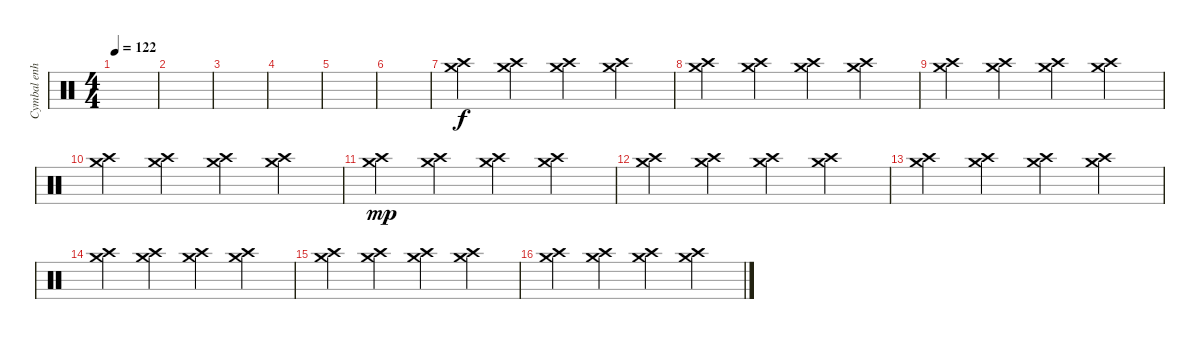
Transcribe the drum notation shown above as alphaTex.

\track ("Cymbal enhancement" "Cymbal enh") {instrument percussion}
\staff {score}
\articulation defaults
\ts (4 4)
\tempo 122
\clef neutral
\ks c
|
|
|
|
|
|
("Crash high (hit)" "Crash medium (hit)").4 ("Crash high (hit)" "Crash medium (hit)").4 ("Crash high (hit)" "Crash medium (hit)").4 ("Crash high (hit)" "Crash medium (hit)").4 |
("Crash high (hit)" "Crash medium (hit)").4 ("Crash high (hit)" "Crash medium (hit)").4 ("Crash high (hit)" "Crash medium (hit)").4 ("Crash high (hit)" "Crash medium (hit)").4 |
("Crash high (hit)" "Crash medium (hit)").4 ("Crash high (hit)" "Crash medium (hit)").4 ("Crash high (hit)" "Crash medium (hit)").4 ("Crash high (hit)" "Crash medium (hit)").4 |
("Crash high (hit)" "Crash medium (hit)").4 ("Crash high (hit)" "Crash medium (hit)").4 ("Crash high (hit)" "Crash medium (hit)").4 ("Crash high (hit)" "Crash medium (hit)").4 |
("Crash high (hit)" "Crash medium (hit)").4{dy mp} ("Crash high (hit)" "Crash medium (hit)").4 ("Crash high (hit)" "Crash medium (hit)").4 ("Crash high (hit)" "Crash medium (hit)").4 |
("Crash high (hit)" "Crash medium (hit)").4 ("Crash high (hit)" "Crash medium (hit)").4 ("Crash high (hit)" "Crash medium (hit)").4 ("Crash high (hit)" "Crash medium (hit)").4 |
("Crash high (hit)" "Crash medium (hit)").4 ("Crash high (hit)" "Crash medium (hit)").4 ("Crash high (hit)" "Crash medium (hit)").4 ("Crash high (hit)" "Crash medium (hit)").4 |
("Crash high (hit)" "Crash medium (hit)").4 ("Crash high (hit)" "Crash medium (hit)").4 ("Crash high (hit)" "Crash medium (hit)").4 ("Crash high (hit)" "Crash medium (hit)").4 |
("Crash high (hit)" "Crash medium (hit)").4 ("Crash high (hit)" "Crash medium (hit)").4 ("Crash high (hit)" "Crash medium (hit)").4 ("Crash high (hit)" "Crash medium (hit)").4 |
("Crash high (hit)" "Crash medium (hit)").4 ("Crash high (hit)" "Crash medium (hit)").4 ("Crash high (hit)" "Crash medium (hit)").4 ("Crash high (hit)" "Crash medium (hit)").4
